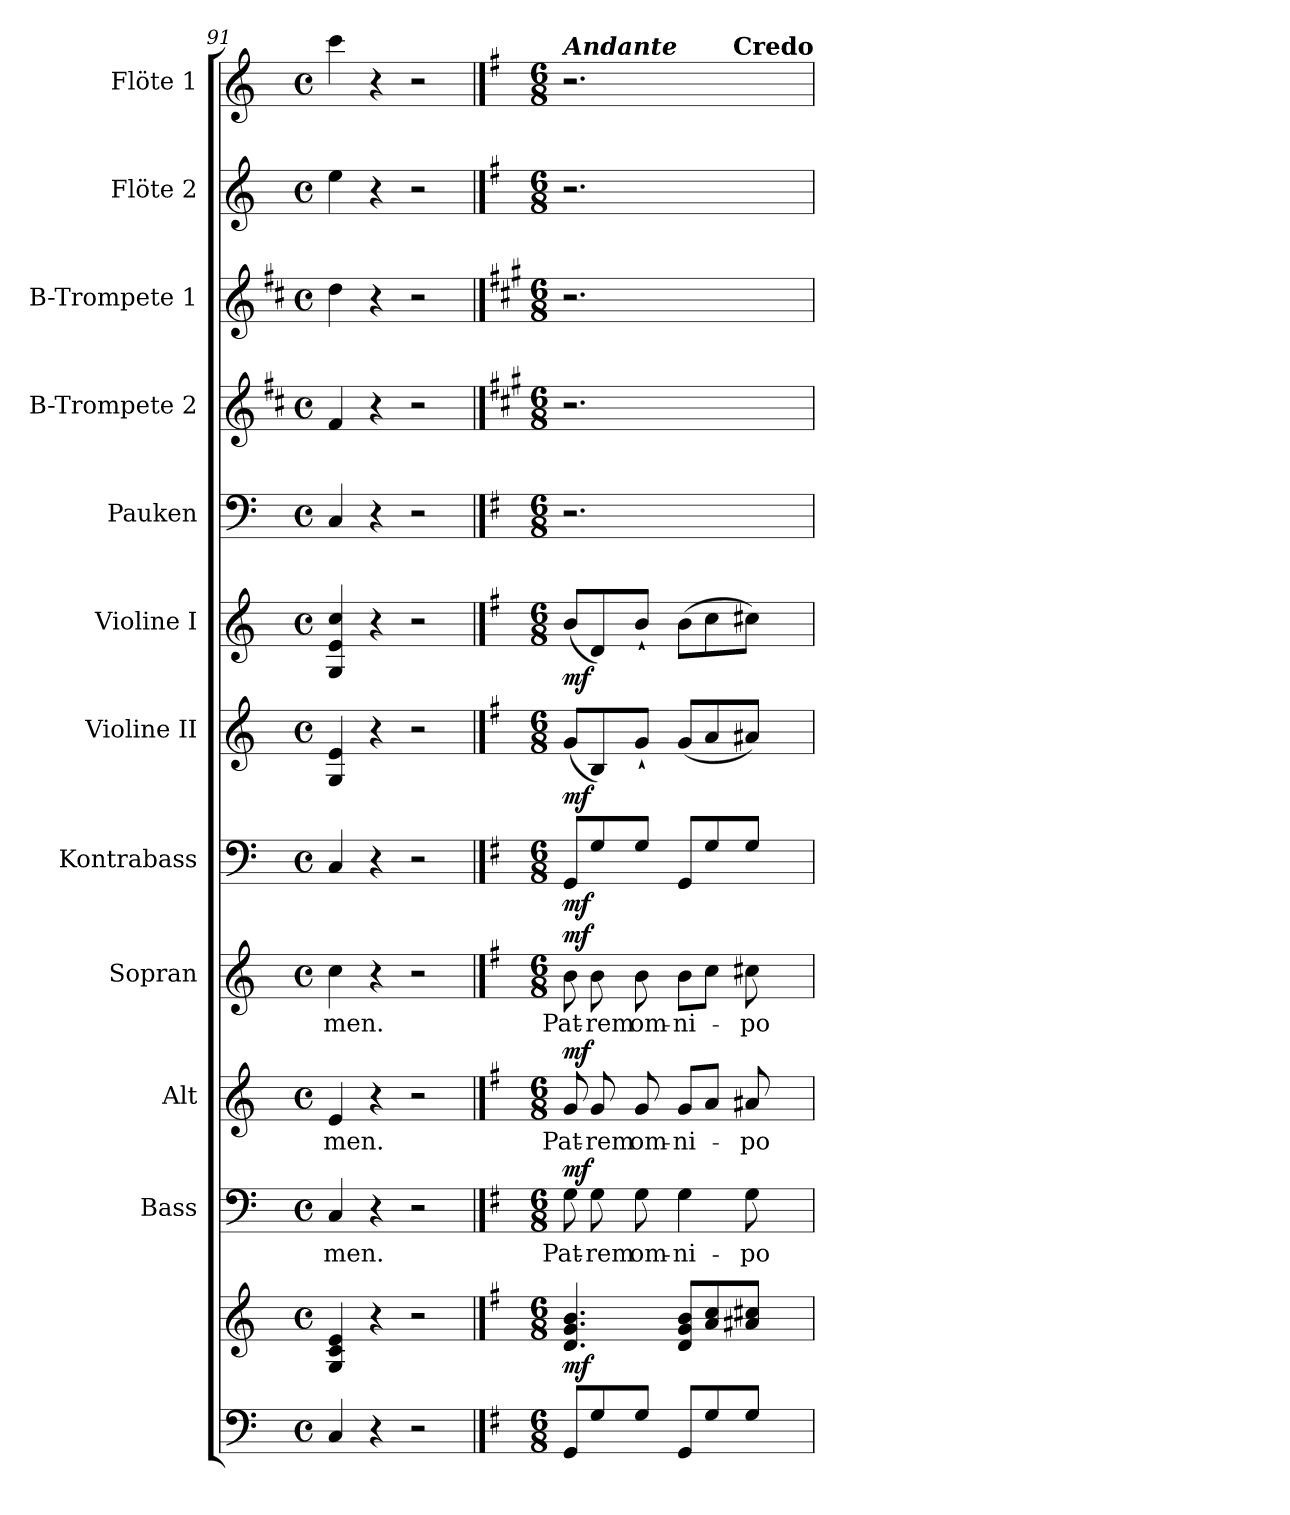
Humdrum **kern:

**kern	**kern	**dynam	**kern	**text	**dynam	**kern	**text	**dynam	**kern	**text	**dynam	**kern	**dynam	**kern	**dynam	**kern	**dynam	**kern	**kern	**kern	**kern	**kern
*part12	*part12	*part12	*part11	*part11	*part11	*part10	*part10	*part10	*part9	*part9	*part9	*part8	*part8	*part7	*part7	*part6	*part6	*part5	*part4	*part3	*part2	*part1
*staff13	*staff12	*staff12/13	*staff11	*staff11	*staff11	*staff10	*staff10	*staff10	*staff9	*staff9	*staff9	*staff8	*staff8	*staff7	*staff7	*staff6	*staff6	*staff5	*staff4	*staff3	*staff2	*staff1
*	*	*	*I"Bass	*	*	*I"Alt	*	*	*I"Sopran	*	*	*I"Kontrabass	*	*I"Violine II	*	*I"Violine I	*	*I"Pauken	*I"B-Trompete 2	*I"B-Trompete 1	*I"Flöte 2	*I"Flöte 1
*	*	*	*I'B.	*	*	*I'A.	*	*	*I'S.	*	*	*I'Kb.	*	*I'Vl. II	*	*I'Vl. I	*	*I'Pk.	*I'B Trp. 2	*I'B Trp. 1	*I'Fl. 2	*I'Fl. 1
*clefF4	*clefG2	*	*clefF4	*	*	*clefG2	*	*	*clefG2	*	*	*clefF4	*	*clefG2	*	*clefG2	*	*clefF4	*clefG2	*clefG2	*clefG2	*clefG2
*	*	*	*	*	*	*	*	*	*	*	*	*ITrd7c12	*	*	*	*	*	*	*ITrd1c2	*ITrd1c2	*	*
*k[]	*k[]	*	*k[]	*	*	*k[]	*	*	*k[]	*	*	*k[]	*	*k[]	*	*k[]	*	*k[]	*k[]	*k[]	*k[]	*k[]
*C:	*C:	*	*C:	*	*	*C:	*	*	*C:	*	*	*C:	*	*C:	*	*C:	*	*C:	*C:	*C:	*C:	*C:
*M4/4	*M4/4	*	*M4/4	*	*	*M4/4	*	*	*M4/4	*	*	*M4/4	*	*M4/4	*	*M4/4	*	*M4/4	*M4/4	*M4/4	*M4/4	*M4/4
*met(c)	*met(c)	*	*met(c)	*	*	*met(c)	*	*	*met(c)	*	*	*met(c)	*	*met(c)	*	*met(c)	*	*met(c)	*met(c)	*met(c)	*met(c)	*met(c)
=91	=91	=91	=91	=91	=91	=91	=91	=91	=91	=91	=91	=91	=91	=91	=91	=91	=91	=91	=91	=91	=91	=91
!	!	!	!	!LO:LY:b	!	!	!LO:LY:b	!	!	!LO:LY:b	!	!	!	!	!	!	!	!	!	!	!	!
4C/	4G/ 4c/ 4e/	.	4C/	-men.	.	4e/	-men.	.	4cc\	-men.	.	4CC/	.	4G/ 4e/	.	4G/ 4e/ 4cc/	.	4C/	4e/	4cc\	4ee\	4ccc\
4r	4r	.	4r	.	.	4r	.	.	4r	.	.	4r	.	4r	.	4r	.	4r	4r	4r	4r	4r
2r	2r	.	2r	.	.	2r	.	.	2r	.	.	2r	.	2r	.	2r	.	2r	2r	2r	2r	2r
!!LO:PB:g=z
==92	==92	==92	==92	==92	==92	==92	==92	==92	==92	==92	==92	==92	==92	==92	==92	==92	==92	==92	==92	==92	==92	==92
*k[f#]	*k[f#]	*	*k[f#]	*	*	*k[f#]	*	*	*k[f#]	*	*	*k[f#]	*	*k[f#]	*	*k[f#]	*	*k[f#]	*k[f#]	*k[f#]	*k[f#]	*k[f#]
*G:	*G:	*	*G:	*	*	*G:	*	*	*G:	*	*	*G:	*	*G:	*	*G:	*	*G:	*G:	*G:	*G:	*G:
*M6/8	*M6/8	*	*M6/8	*	*	*M6/8	*	*	*M6/8	*	*	*M6/8	*	*M6/8	*	*M6/8	*	*M6/8	*M6/8	*M6/8	*M6/8	*M6/8
!	!	!	!	!	!	!	!	!	!	!	!	!	!	!	!	!	!	!	!	!	!	!LO:TX:a:Bi:t=Andante
!	!	!LO:DY:b	!	!LO:LY:b	!LO:DY:a	!	!LO:LY:b	!LO:DY:a	!	!LO:LY:b	!LO:DY:a	!	!LO:DY:b	!	!LO:DY:b	!	!LO:DY:b	!	!	!	!	!
8GG/L	4.d/ 4.g/ 4.b/	mf	8G\	Pat-	mf	8g/	Pat-	mf	8b\	Pat-	mf	8GGG/L	mf	(<8g/L	mf	(<8b/L	mf	2.r	2.r	2.r	2.r	2.r
!	!	!	!	!LO:LY:b	!	!	!LO:LY:b	!	!	!LO:LY:b	!	!	!	!	!	!	!	!	!	!	!	!
8G/	.	.	8G\	-rem	.	8g/	-rem	.	8b\	-rem	.	8GG/	.	8B/)	.	8d/)	.	.	.	.	.	.
!	!	!	!	!LO:LY:b	!	!	!LO:LY:b	!	!	!LO:LY:b	!	!	!	!	!	!	!	!	!	!	!	!
8G/J	.	.	8G\	om-	.	8g/	om-	.	8b\	om-	.	8GG/J	.	8g`</J	.	8b`</J	.	.	.	.	.	.
!	!	!	!	!LO:LY:b	!	!	!LO:LY:b	!	!	!LO:LY:b	!	!	!	!	!	!	!	!	!	!	!	!
8GG/L	8d/ 8g/ 8b/L	.	4G\	-ni-	.	8g/L	-ni-	.	8b\L	-ni-	.	8GGG/L	.	(<8g/L	.	(>8b\L	.	.	.	.	.	.
8G/	8a/ 8cc/	.	.	.	.	8a/J	.	.	8cc\J	.	.	8GG/	.	8a/	.	8cc\	.	.	.	.	.	.
!	!	!	!	!LO:LY:b	!	!	!LO:LY:b	!	!	!LO:LY:b	!	!	!	!	!	!	!	!	!	!	!	!
8G/J	8a#X/ 8cc#X/J	.	8G\	-po-	.	8a#X/	-po-	.	8cc#X\	-po-	.	8GG/J	.	8a#X/J)	.	8cc#X\J)	.	.	.	.	.	.
4ryy	4ryy	.	4ryy	.	.	4ryy	.	.	4ryy	.	.	4ryy	.	4ryy	.	4ryy	.	4ryy	4ryy	4ryy	4ryy	4ryy
!	!	!	!	!	!	!	!	!	!	!	!	!	!	!	!	!	!	!	!	!	!	!LO:TX:a:B:t=Credo
=	=	=	=	=	=	=	=	=	=	=	=	=	=	=	=	=	=	=	=	=	=	=
*-	*-	*-	*-	*-	*-	*-	*-	*-	*-	*-	*-	*-	*-	*-	*-	*-	*-	*-	*-	*-	*-	*-
